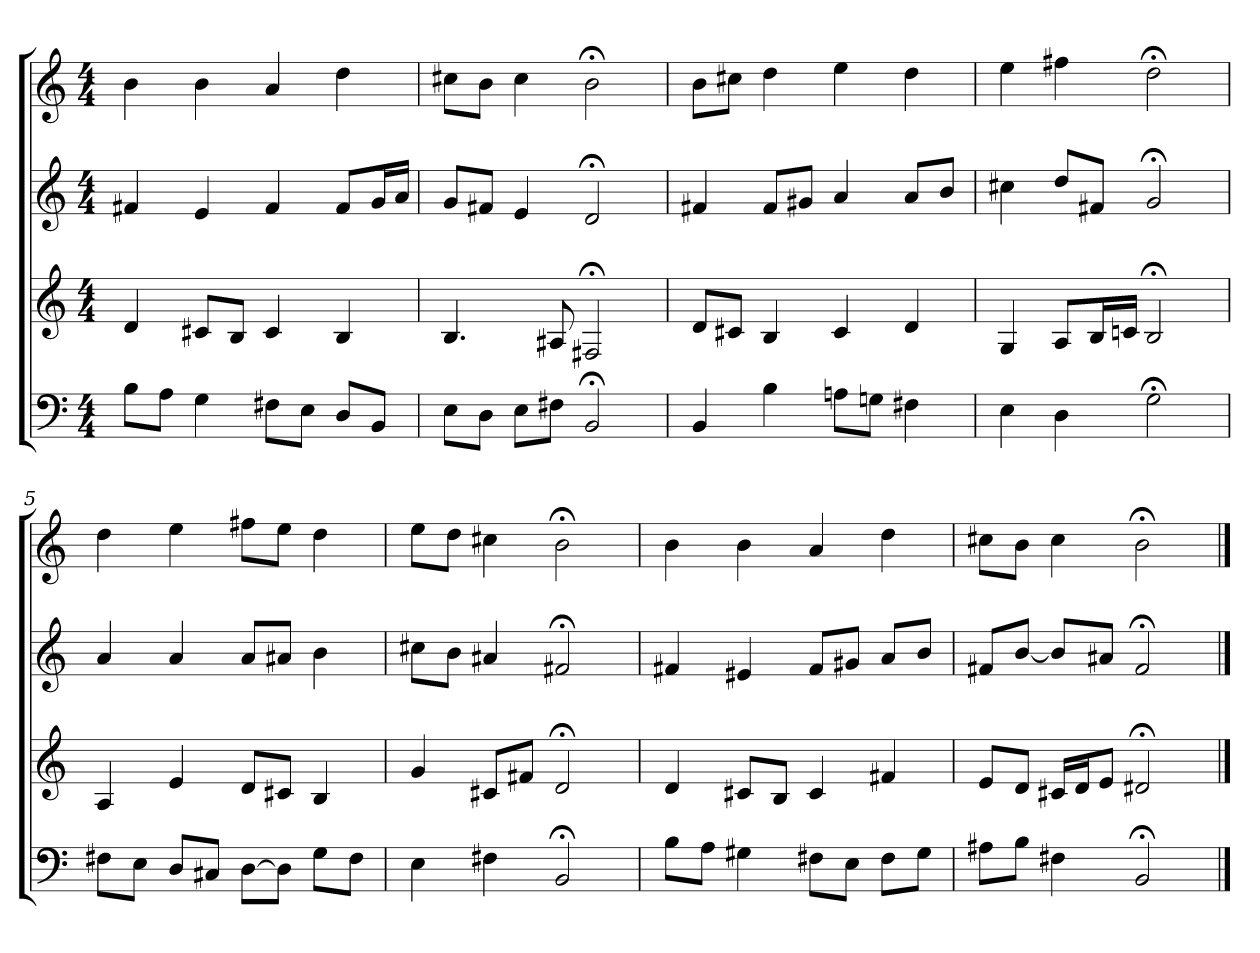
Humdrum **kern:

**kern	**kern	**kern	**kern
*part4	*part3	*part2	*part1
*staff4	*staff3	*staff2	*staff1
*M4/4	*M4/4	*M4/4	*M4/4
=1	=1	=1	=1
8BL	4d	4f#X	4b
8AJ	.	.	.
4G	8c#XL	4e	4b
.	8BJ	.	.
8F#XL	4c#	4f#	4a
8EJ	.	.	.
8DL	4B	8f#L	4dd
8BBJ	.	16gL	.
.	.	16aJJ	.
=2	=2	=2	=2
8EL	4.B	8gL	8cc#XL
8DJ	.	8f#XJ	8bJ
8EL	.	4e	4cc#
8F#XJ	8A#X	.	.
2BB;<	2F#X;<	2d;<	2b;<
=3	=3	=3	=3
4BB	8dL	4f#X	8bL
.	8c#XJ	.	8cc#XJ
4B	4B	8f#L	4dd
.	.	8g#XJ	.
8AnL	4c#	4a	4ee
8GnJ	.	.	.
4F#X	4d	8aL	4dd
.	.	8bJ	.
=4	=4	=4	=4
4E	4G	4cc#X	4ee
4D	8AL	8ddL	4ff#X
.	16BL	8f#XJ	.
.	16cnJJ	.	.
2G;<	2B;<	2g;<	2dd;<
=5	=5	=5	=5
8F#XL	4A	4a	4dd
8EJ	.	.	.
8DL	4e	4a	4ee
8C#XJ	.	.	.
[8DL	8dL	8aL	8ff#XL
8DJ]	8c#XJ	8a#XJ	8eeJ
8GL	4B	4b	4dd
8F#J	.	.	.
=6	=6	=6	=6
4E	4g	8cc#XL	8eeL
.	.	8bJ	8ddJ
4F#X	8c#XL	4a#X	4cc#X
.	8f#XJ	.	.
2BB;<	2d;<	2f#X;<	2b;<
=7	=7	=7	=7
8BL	4d	4f#X	4b
8AJ	.	.	.
4G#X	8c#XL	4e#X	4b
.	8BJ	.	.
8F#XL	4c#	8f#L	4a
8EJ	.	8g#XJ	.
8F#L	4f#X	8aL	4dd
8G#J	.	8bJ	.
=8	=8	=8	=8
8A#XL	8eL	8f#XL	8cc#XL
8BJ	8dJ	[8bJ	8bJ
4F#X	16c#XLL	8bL]	4cc#
.	16dJ	.	.
.	8eJ	8a#XJ	.
2BB;<	2d#X;<	2f#;<	2b;<
==	==	==	==
*-	*-	*-	*-
